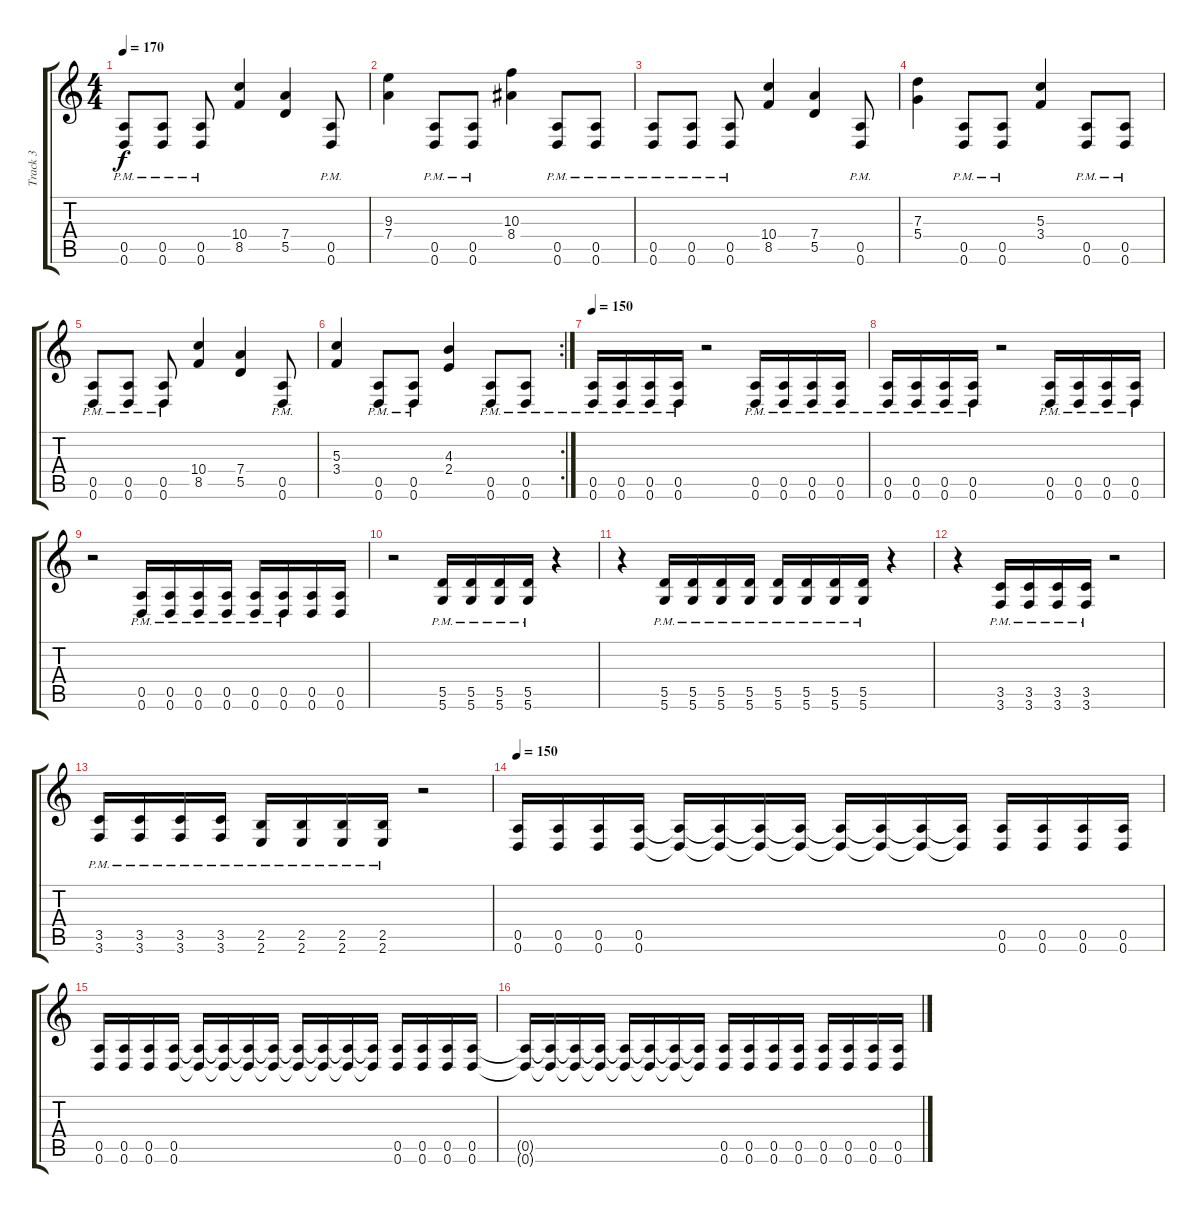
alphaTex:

\track ("Track 3" "Track 3") {instrument distortionguitar}
\staff {score tabs}
\tuning (E4 B3 G3 D3 A2 D2) {hide}
\ts (4 4)
\tempo 170
\clef g2
\ks c
(0.5{pm} 0.6{pm}).8{dy f} (0.5{pm} 0.6{pm}).8 (0.5{pm} 0.6{pm}).8 (10.4 8.5).4 (7.4 5.5).4 (0.5{pm} 0.6).8 |
(9.3 7.4).4 (0.5{pm} 0.6{pm}).8 (0.5{pm} 0.6{pm}).8 (10.3 8.4).4 (0.5{pm} 0.6{pm}).8 (0.5{pm} 0.6{pm}).8 |
(0.5{pm} 0.6{pm}).8 (0.5{pm} 0.6{pm}).8 (0.5{pm} 0.6{pm}).8 (10.4 8.5).4 (7.4 5.5).4 (0.5{pm} 0.6).8 |
(7.3 5.4).4 (0.5{pm} 0.6{pm}).8 (0.5{pm} 0.6{pm}).8 (5.3 3.4).4 (0.5{pm} 0.6{pm}).8 (0.5{pm} 0.6{pm}).8 |
(0.5{pm} 0.6{pm}).8 (0.5{pm} 0.6{pm}).8 (0.5{pm} 0.6{pm}).8 (10.4 8.5).4 (7.4 5.5).4 (0.5{pm} 0.6).8 |
\rc 2
(5.3 3.4).4 (0.5{pm} 0.6{pm}).8 (0.5{pm} 0.6{pm}).8 (4.3 2.4).4 (0.5{pm} 0.6{pm}).8 (0.5{pm} 0.6{pm}).8 |
\tempo 150
(0.5{pm} 0.6{pm}).16 (0.5{pm} 0.6{pm}).16 (0.5{pm} 0.6{pm}).16 (0.5{pm} 0.6{pm}).16 r.2 (0.5{pm} 0.6{pm}).16 (0.5{pm} 0.6{pm}).16 (0.5{pm} 0.6{pm}).16 (0.5{pm} 0.6{pm}).16 |
(0.5{pm} 0.6{pm}).16 (0.5{pm} 0.6{pm}).16 (0.5{pm} 0.6{pm}).16 (0.5{pm} 0.6{pm}).16 r.2 (0.5{pm} 0.6{pm}).16 (0.5{pm} 0.6{pm}).16 (0.5{pm} 0.6{pm}).16 (0.5{pm} 0.6{pm}).16 |
r.2 (0.5{pm} 0.6{pm}).16 (0.5{pm} 0.6{pm}).16 (0.5{pm} 0.6{pm}).16 (0.5{pm} 0.6{pm}).16 (0.5{pm} 0.6{pm}).16 (0.5{pm} 0.6{pm}).16 (0.5 0.6).16 (0.5 0.6).16 |
r.2 (5.5{pm} 5.6{pm}).16 (5.5{pm} 5.6{pm}).16 (5.5{pm} 5.6{pm}).16 (5.5{pm} 5.6{pm}).16 r.4 |
r.4 (5.5{pm} 5.6{pm}).16 (5.5{pm} 5.6{pm}).16 (5.5{pm} 5.6{pm}).16 (5.5{pm} 5.6{pm}).16 (5.5{pm} 5.6{pm}).16 (5.5{pm} 5.6{pm}).16 (5.5{pm} 5.6{pm}).16 (5.5{pm} 5.6{pm}).16 r.4 |
r.4 (3.5{pm} 3.6{pm}).16 (3.5{pm} 3.6{pm}).16 (3.5{pm} 3.6{pm}).16 (3.5{pm} 3.6{pm}).16 r.2 |
(3.5{pm} 3.6{pm}).16 (3.5{pm} 3.6{pm}).16 (3.5{pm} 3.6{pm}).16 (3.5{pm} 3.6{pm}).16 (2.5{pm} 2.6{pm}).16 (2.5{pm} 2.6{pm}).16 (2.5{pm} 2.6{pm}).16 (2.5{pm} 2.6{pm}).16 r.2 |
\tempo 150
(0.5 0.6).16 (0.5 0.6).16 (0.5 0.6).16 (0.5 0.6).16 (0.5{t} 0.6{t}).16 (0.5{t} 0.6{t}).16 (0.5{t} 0.6{t}).16 (0.5{t} 0.6{t}).16 (0.5{t} 0.6{t}).16 (0.5{t} 0.6{t}).16 (0.5{t} 0.6{t}).16 (0.5{t} 0.6{t}).16 (0.5 0.6).16 (0.5 0.6).16 (0.5 0.6).16 (0.5 0.6).16 |
(0.5 0.6).16 (0.5 0.6).16 (0.5 0.6).16 (0.5 0.6).16 (0.5{t} 0.6{t}).16 (0.5{t} 0.6{t}).16 (0.5{t} 0.6{t}).16 (0.5{t} 0.6{t}).16 (0.5{t} 0.6{t}).16 (0.5{t} 0.6{t}).16 (0.5{t} 0.6{t}).16 (0.5{t} 0.6{t}).16 (0.5 0.6).16 (0.5 0.6).16 (0.5 0.6).16 (0.5 0.6).16 |
(0.5{t} 0.6{t}).16 (0.5{t} 0.6{t}).16 (0.5{t} 0.6{t}).16 (0.5{t} 0.6{t}).16 (0.5{t} 0.6{t}).16 (0.5{t} 0.6{t}).16 (0.5{t} 0.6{t}).16 (0.5{t} 0.6{t}).16 (0.5 0.6).16 (0.5 0.6).16 (0.5 0.6).16 (0.5 0.6).16 (0.5 0.6).16 (0.5 0.6).16 (0.5 0.6).16 (0.5 0.6).16
